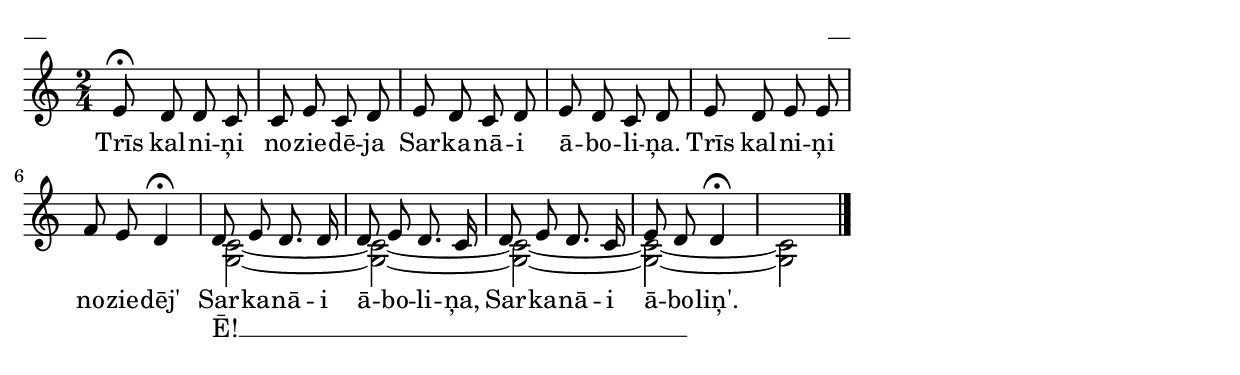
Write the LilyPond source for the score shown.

\version "2.13.16"
%\header {
%  title = "Trīs kalniņi noziedēja"
%    title = "Jānīts brauca katru gadu" 
%}
\paper {
line-width = 14\cm
left-margin = 0.4\cm
between-system-padding = 0.1\cm
between-system-space = 0.1\cm
}
\layout {
indent = #0
ragged-last = ##f
}


voiceA = \transpose d c  { \relative c' {
\clef "treble"
\key d \major
\time 2/4
fis8\fermata e e d | d8 fis d e | 
fis8 e d e | fis8 e d e | 
fis8 e fis fis | g8 fis e4\fermata | 
e8 fis e8. e16 | e8 fis e8. d16 | 
e8 fis e8. d16 | fis8 e e4\fermata |
s2
\bar "|."
} }

lyricA = \lyricmode {
Trīs kal -- ni -- ņi no -- zie -- dē -- ja  
Sar -- ka -- nā -- i ā -- bo -- li -- ņa. 
Trīs kal -- ni -- ņi no -- zie -- dēj'   
Sar -- ka -- nā -- i ā -- bo -- li -- ņa, 
Sar -- ka -- nā -- i ā -- bo -- liņ'.
%Jā -- nīts brau -- ca kat -- ru ga -- du, 
%at -- ved zā -- ļu ve -- zu -- mi -- ņu.
%Jā -- nīts brau -- ca kat -- ru gad', 
%at -- ved zā -- ļu ve -- zu -- mi -- ņu, 
%at -- ved zā -- ļu ve -- zu -- miņ'.
}

voiceB = \transpose d c  { \relative c' {
\clef "treble"
\key d \major
\time 2/4
s2 | s2 | s2 | s2 | s2 | s2
<< a2~ d2~ >> | << a2~ d2~ >> |
<< a2~ d2~ >> | << a2~ d2~ >> |
<< a2 d2 >> 
} }

lyricB = \lyricmode {
_ _ _ _ _ _ _ _
_ _ _ _ _ _ _ _
_ _ _ _ _ _ _ 
Ē! __ _ _ _ _ _ _ _ _ _ _ _ _ _
} 


fullScore = <<
\new Staff {
<<
\new Voice = "voiceA" { \voiceOne \autoBeamOff \voiceA }
\lyricsto "voiceA" \new Lyrics \lyricA
\new Voice = "voiceB" { \voiceTwo \autoBeamOff \voiceB }
\lyricsto "voiceA" \new Lyrics \lyricB
>>
}
>>

\score {
\fullScore
\header { piece = "__" opus = "__" }
}
\markup { \with-color #(x11-color 'white) \sans \smaller "__" }
\score {
\unfoldRepeats
\fullScore
\midi {
\context { \Staff \remove "Staff_performer" }
\context { \Voice \consists "Staff_performer" }
}
}


